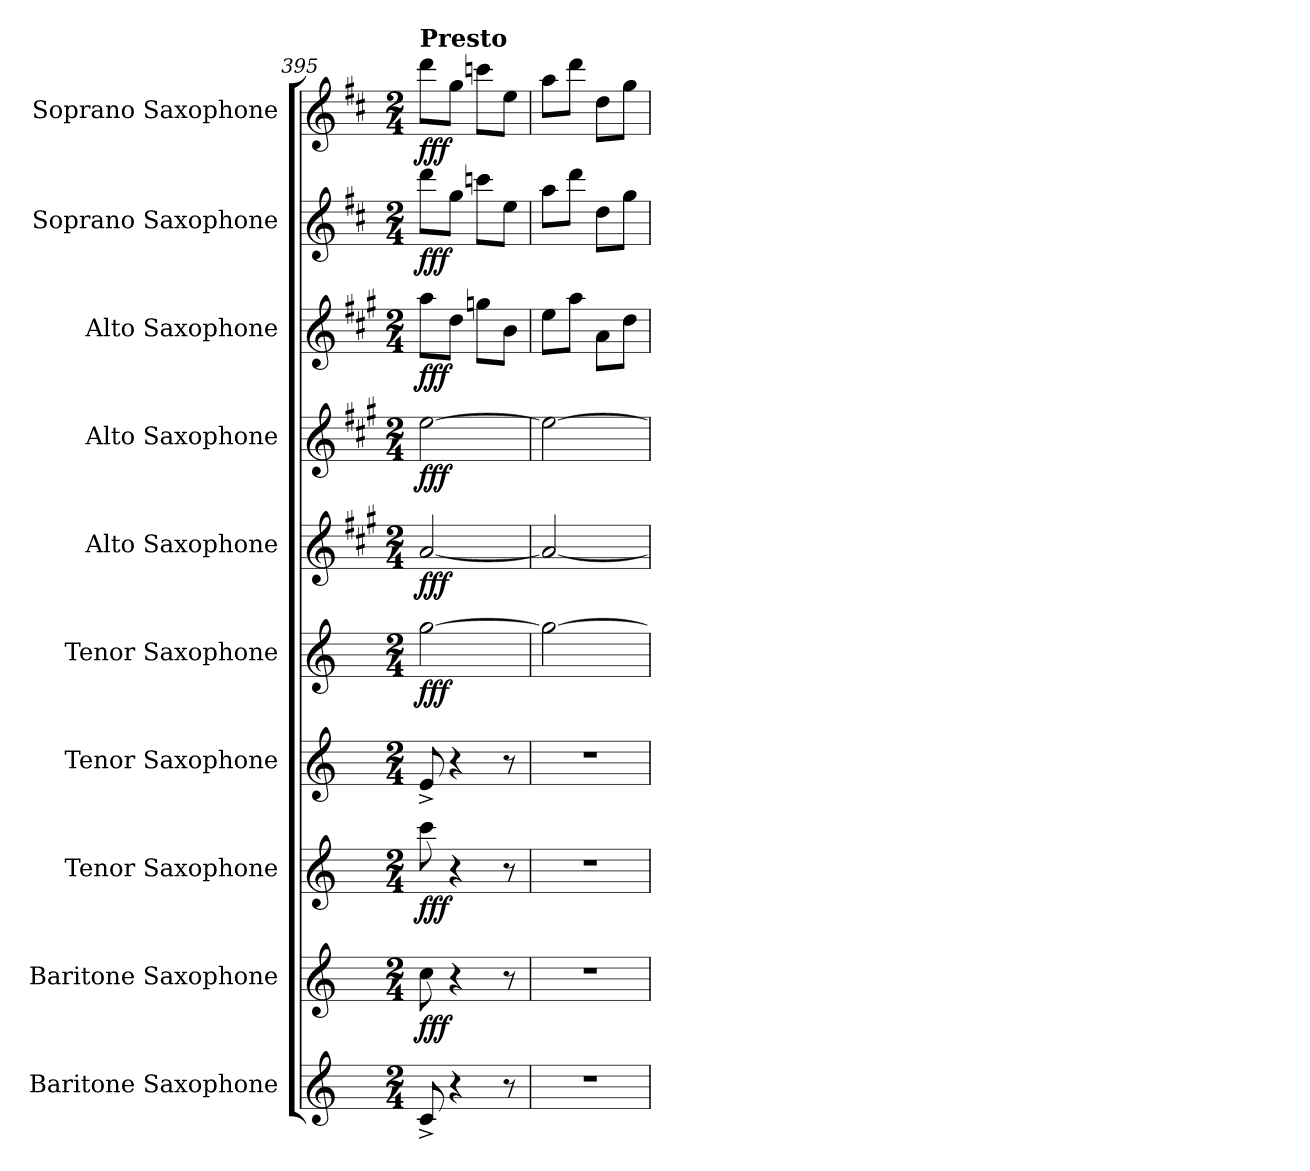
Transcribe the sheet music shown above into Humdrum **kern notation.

**kern	**kern	**dynam	**kern	**dynam	**kern	**kern	**dynam	**kern	**dynam	**kern	**dynam	**kern	**dynam	**kern	**dynam	**kern	**dynam
*part10	*part9	*part9	*part8	*part8	*part7	*part6	*part6	*part5	*part5	*part4	*part4	*part3	*part3	*part2	*part2	*part1	*part1
*staff10	*staff9	*staff9	*staff8	*staff8	*staff7	*staff6	*staff6	*staff5	*staff5	*staff4	*staff4	*staff3	*staff3	*staff2	*staff2	*staff1	*staff1
*I"Baritone Saxophone	*I"Baritone Saxophone	*	*I"Tenor Saxophone	*	*I"Tenor Saxophone	*I"Tenor Saxophone	*	*I"Alto Saxophone	*	*I"Alto Saxophone	*	*I"Alto Saxophone	*	*I"Soprano Saxophone	*	*I"Soprano Saxophone	*
*I'Bar. Sax.	*I'Bar. Sax.	*	*I'T. Sax.	*	*I'T. Sax.	*I'T. Sax.	*	*I'A. Sax.	*	*I'A. Sax.	*	*I'A. Sax.	*	*I'S. Sax.	*	*I'S. Sax.	*
*clefG2	*clefG2	*	*clefG2	*	*clefG2	*clefG2	*	*clefG2	*	*clefG2	*	*clefG2	*	*clefG2	*	*clefG2	*
*ITrd12c21	*ITrd12c21	*	*ITrd8c14	*	*ITrd8c14	*ITrd8c14	*	*ITrd5c9	*	*ITrd5c9	*	*ITrd5c9	*	*ITrd1c2	*	*ITrd1c2	*
*k[]	*k[]	*	*k[]	*	*k[]	*k[]	*	*k[]	*	*k[]	*	*k[]	*	*k[]	*	*k[]	*
*M2/4	*M2/4	*	*M2/4	*	*M2/4	*M2/4	*	*M2/4	*	*M2/4	*	*M2/4	*	*M2/4	*	*M2/4	*
=395	=395	=395	=395	=395	=395	=395	=395	=395	=395	=395	=395	=395	=395	=395	=395	=395	=395
!	!	!	!	!	!	!	!	!	!	!	!	!	!	!	!	!LO:TX:a:B:t=Presto	!
!	!	!LO:DY:b	!	!LO:DY:b	!	!	!LO:DY:b	!	!LO:DY:b	!	!LO:DY:b	!	!LO:DY:b	!	!LO:DY:b	!	!LO:DY:b
8C^/	8c\	fff	8cc\	fff	8E^/	[2g\	fff	[2c/	fff	[2g\	fff	8cc\L	fff	8ccc\L	fff	8ccc\L	fff
4r	4r	.	4r	.	4r	.	.	.	.	.	.	8f\J	.	8ff\J	.	8ff\J	.
.	.	.	.	.	.	.	.	.	.	.	.	8b-X\L	.	8bb-X\L	.	8bb-X\L	.
8r	8r	.	8r	.	8r	.	.	.	.	.	.	8d\J	.	8dd\J	.	8dd\J	.
=396	=396	=396	=396	=396	=396	=396	=396	=396	=396	=396	=396	=396	=396	=396	=396	=396	=396
2r	2r	.	2r	.	2r	2g\_	.	2c/_	.	2g\_	.	8g\L	.	8gg\L	.	8gg\L	.
.	.	.	.	.	.	.	.	.	.	.	.	8cc\J	.	8ccc\J	.	8ccc\J	.
.	.	.	.	.	.	.	.	.	.	.	.	8c\L	.	8cc\L	.	8cc\L	.
.	.	.	.	.	.	.	.	.	.	.	.	8f\J	.	8ff\J	.	8ff\J	.
=	=	=	=	=	=	=	=	=	=	=	=	=	=	=	=	=	=
*-	*-	*-	*-	*-	*-	*-	*-	*-	*-	*-	*-	*-	*-	*-	*-	*-	*-
